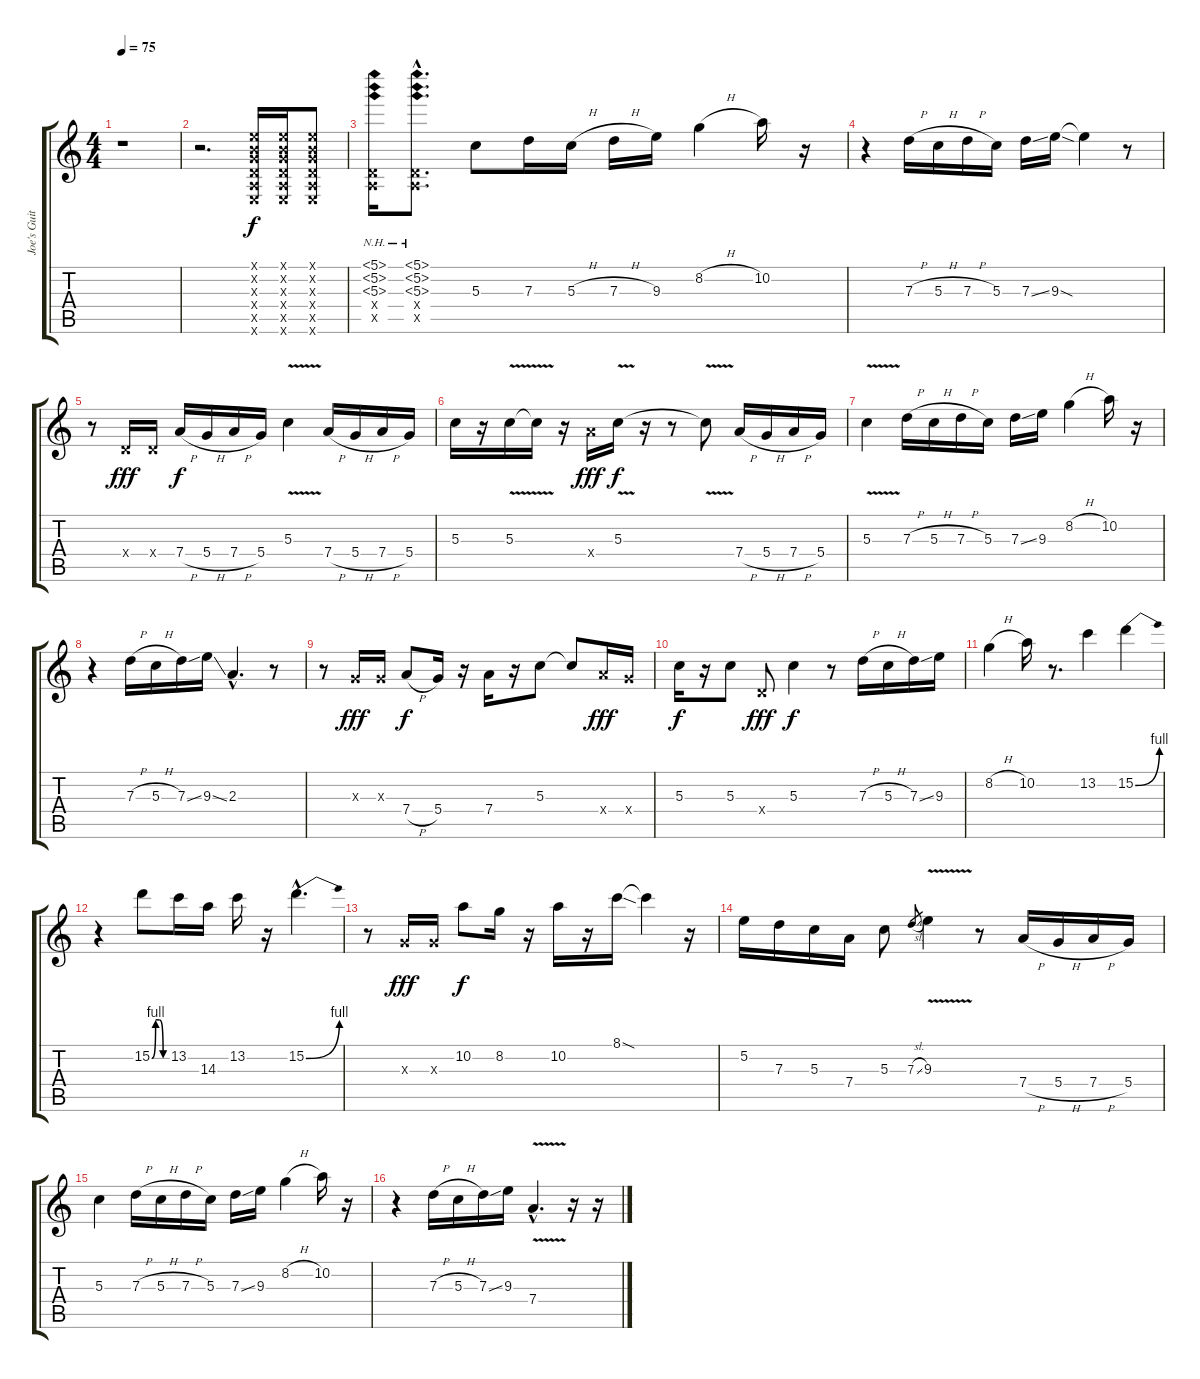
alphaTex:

\track ("Joe's Guitar" "Joe's Guit") {instrument distortionguitar}
\staff {score tabs}
\tuning (E4 B3 G3 D3 A2 E2) {hide}
\ts (4 4)
\tempo 75
\clef g2
\ks c
r.1{dy f instrument distortionguitar} |
r.2{d} (0.1{x} 0.2{x} 0.3{x} 0.4{x} 0.5{x} 0.6{x}).16 (0.1{x} 0.2{x} 0.3{x} 0.4{x} 0.5{x} 0.6{x}).16 (0.1{x} 0.2{x} 0.3{x} 0.4{x} 0.5{x} 0.6{x}).8 |
(5.1{nh} 5.2{nh} 5.3{nh} 0.4{x} 0.5{x}).16 (5.1{nh hac} 5.2{nh hac} 5.3{nh hac} 0.4{hac x} 0.5{hac x}).8{d} 5.3.8 7.3.16 5.3{h}.16 7.3{h}.16 9.3.16 8.2{h}.4 10.2.16 r.16 |
r.4 7.3{h}.16 5.3{h}.16 7.3{h}.16 5.3.16 7.3{ss}.16 9.3{sod}.16 9.3{t}.4 r.8 |
r.8 0.4{x}.16{dy fff} 0.4{x}.16 7.4{h}.16{dy f} 5.4{h}.16 7.4{h}.16 5.4.16 5.3{v}.4 7.4{h}.16 5.4{h}.16 7.4{h}.16 5.4.16 |
5.3.16 r.16 5.3{v}.16 5.3{t}.16 r.16 7.4{x}.16{dy fff} 5.3{v}.16{dy f} r.16 r.8 5.3{t}.8 7.4{h}.16 5.4{h}.16 7.4{h}.16 5.4.16 |
5.3{v}.4 7.3{h}.16 5.3{h}.16 7.3{h}.16 5.3.16 7.3{ss}.16 9.3.16 8.2{h}.4 10.2.16 r.16 |
r.4 7.3{h}.16 5.3{h}.16 7.3{ss}.16 9.3{ss}.16 2.3{hac}.4{d} r.8 |
r.8 0.3{x}.16{dy fff} 0.3{x}.16 7.4{h}.8{dy f} 5.4.16 r.16 7.4.16 r.16 5.3.8 5.3{t}.8 7.4{x}.16{dy fff} 5.4{x}.16 |
5.3.16{dy f} r.16 5.3.8 0.4{x}.8{dy fff} 5.3.4{dy f} r.8 7.3{h}.16 5.3{h}.16 7.3{ss}.16 9.3.16 |
8.2{h}.4 10.2.16 r.8{d} 13.2.4 15.2{be (bend 0 0 60 4)}.4 |
r.4 15.2{be (custom 0 0 15 4 30 4 45 0 60 0)}.8 13.2.16 14.3.16 13.2.16 r.16 15.2{be (bend 0 0 60 4) hac}.4{d} |
r.8 0.3{x}.16{dy fff} 0.3{x}.16 10.2.8{dy f} 8.2.16 r.16 10.2.16 r.16 8.1{sod}.16 8.1{t}.4 r.16 |
5.2.16 7.3.16 5.3.16 7.4.16 5.3.8 7.3{sl}.8{gr} 9.3{v}.4 r.8 7.4{h}.16 5.4{h}.16 7.4{h}.16 5.4.16 |
5.3.4 7.3{h}.16 5.3{h}.16 7.3{h}.16 5.3.16 7.3{ss}.16 9.3.16 8.2{h}.4 10.2.16 r.16 |
r.4 7.3{h}.16 5.3{h}.16 7.3{ss}.16 9.3.16 7.4{v hac}.4{d} r.16 r.16
